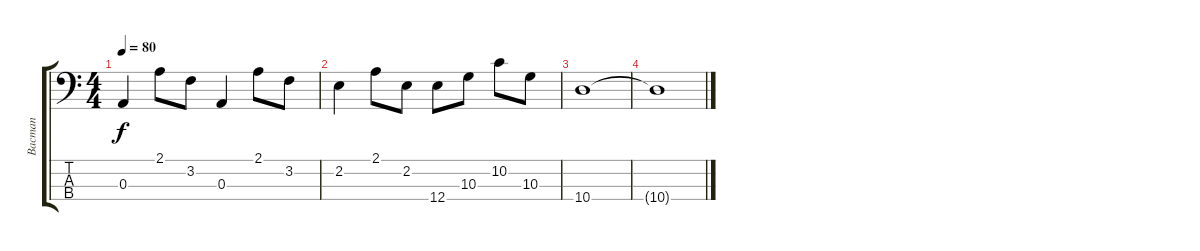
\track ("Bacman" "Bacman") {instrument fretlessbass}
\staff {score tabs}
\tuning (G2 D2 A1 E1) {hide}
\ts (4 4)
\tempo 80
\clef f4
\ks c
0.3.4{dy f} 2.1.8 3.2.8 0.3.4 2.1.8 3.2.8 |
2.2.4 2.1.8 2.2.8 12.4.8 10.3.8 10.2.8 10.3.8 |
10.4.1{volume 0} |
10.4{t}.1
